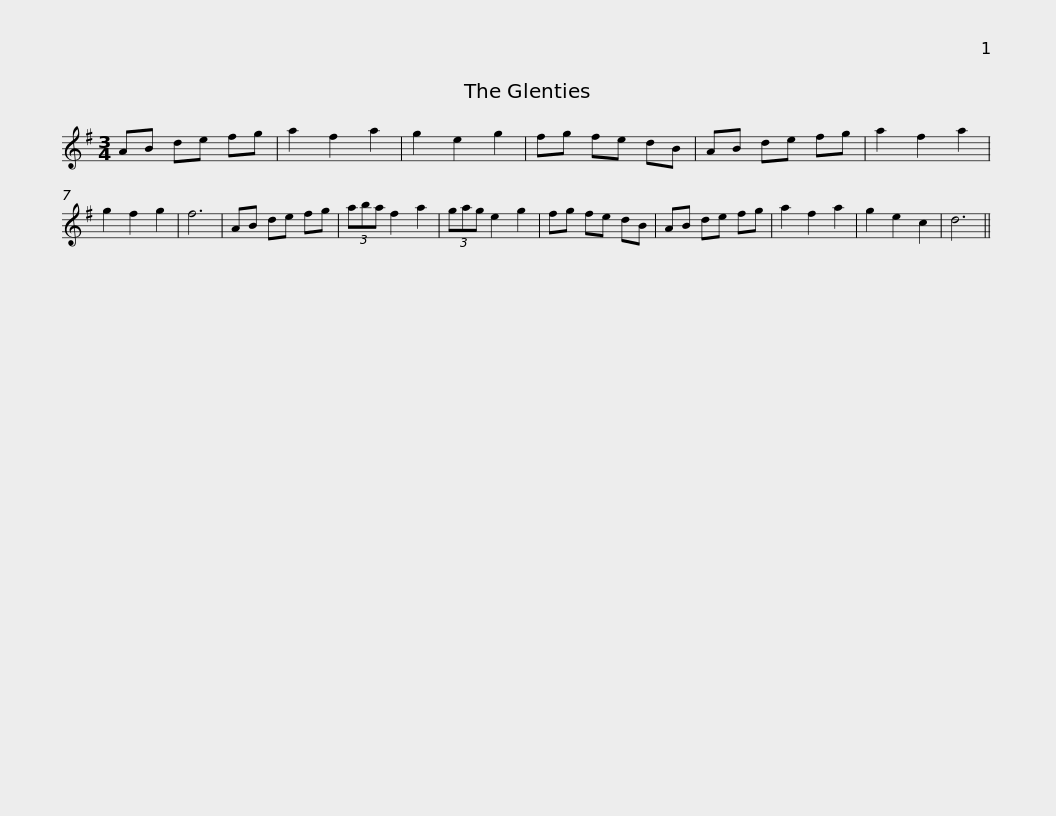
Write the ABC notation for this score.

X:1
L:1/8
M:3/4
I:linebreak $
K:G
V:1 treble
V:1
 AB de fg | a2 f2 a2 | g2 e2 g2 | fg fe dB | AB de fg | %5
 a2 f2 a2 | g2 f2 g2 | f6 | AB de fg |$ (3aba f2 a2 | %10
 (3gag e2 g2 | fg fe dB | AB de fg | a2 f2 a2 | g2 e2 c2 | %15
 d6 || %16
